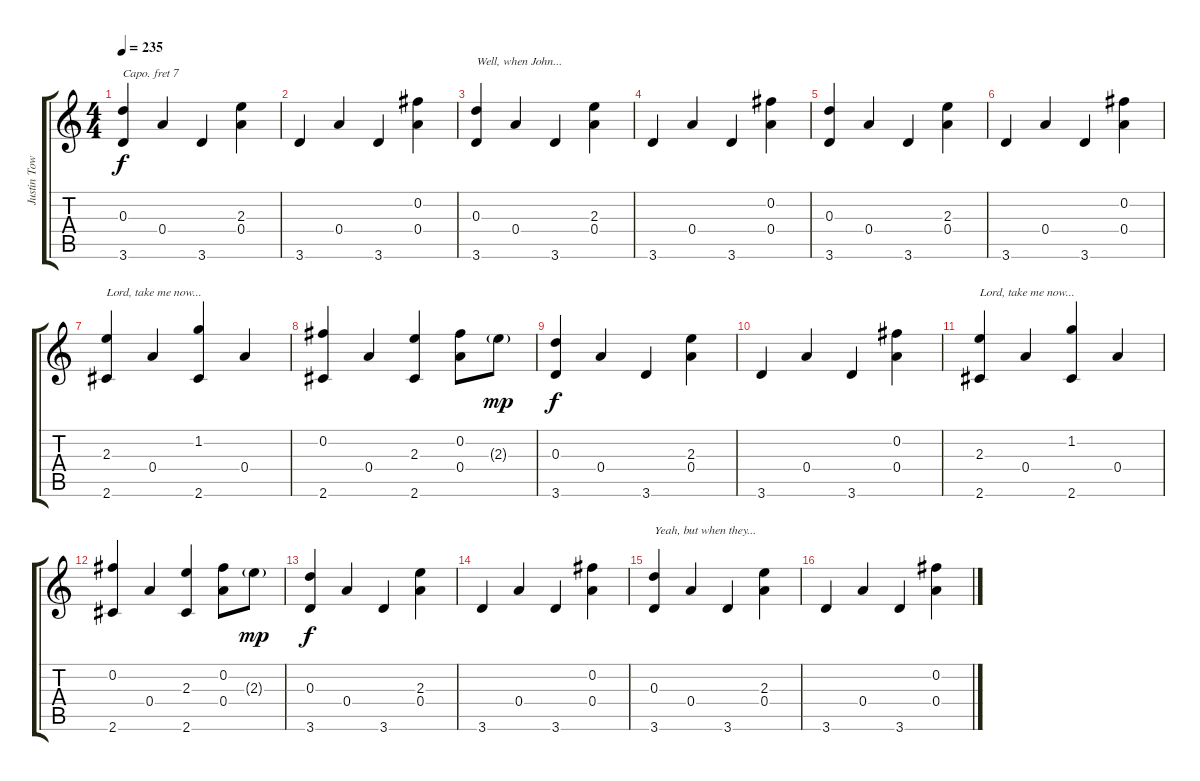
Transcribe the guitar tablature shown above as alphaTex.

\track ("Justin Townes Earle" "Justin Tow") {instrument acousticguitarsteel}
\staff {score tabs}
\capo 7
\tuning (E4 B3 G3 D3 A2 E2) {hide}
\ts (4 4)
\tempo 235
\clef g2
\ks c
(0.3 3.6).4{dy f} 0.4.4 3.6.4 (2.3 0.4).4 |
3.6.4 0.4.4 3.6.4 (0.2 0.4).4 |
(0.3 3.6).4{txt "Well, when John..."} 0.4.4 3.6.4 (2.3 0.4).4 |
3.6.4 0.4.4 3.6.4 (0.2 0.4).4 |
(0.3 3.6).4 0.4.4 3.6.4 (2.3 0.4).4 |
3.6.4 0.4.4 3.6.4 (0.2 0.4).4 |
(2.3 2.6).4{txt "Lord, take me now..."} 0.4.4 (1.2 2.6).4 0.4.4 |
(0.2 2.6).4 0.4.4 (2.3 2.6).4 (0.2 0.4).8 2.3{g}.8{dy mp} |
(0.3 3.6).4{dy f} 0.4.4 3.6.4 (2.3 0.4).4 |
3.6.4 0.4.4 3.6.4 (0.2 0.4).4 |
(2.3 2.6).4{txt "Lord, take me now..."} 0.4.4 (1.2 2.6).4 0.4.4 |
(0.2 2.6).4 0.4.4 (2.3 2.6).4 (0.2 0.4).8 2.3{g}.8{dy mp} |
(0.3 3.6).4{dy f} 0.4.4 3.6.4 (2.3 0.4).4 |
3.6.4 0.4.4 3.6.4 (0.2 0.4).4 |
(0.3 3.6).4{txt "Yeah, but when they..."} 0.4.4 3.6.4 (2.3 0.4).4 |
3.6.4 0.4.4 3.6.4 (0.2 0.4).4
